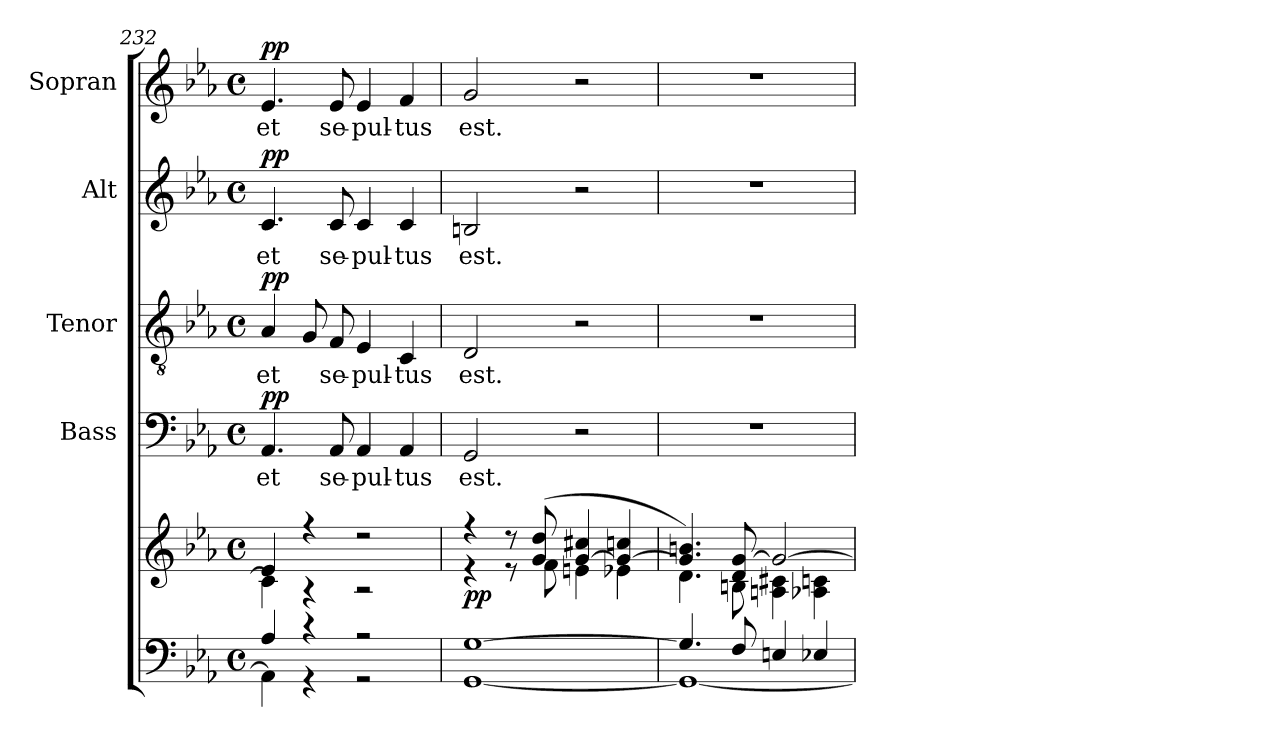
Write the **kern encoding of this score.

**kern	**kern	**dynam	**kern	**text	**dynam	**kern	**text	**dynam	**kern	**text	**dynam	**kern	**text	**dynam
*part5	*part5	*part5	*part4	*part4	*part4	*part3	*part3	*part3	*part2	*part2	*part2	*part1	*part1	*part1
*staff6	*staff5	*staff5/6	*staff4	*staff4	*staff4	*staff3	*staff3	*staff3	*staff2	*staff2	*staff2	*staff1	*staff1	*staff1
*	*	*	*I"Bass	*	*	*I"Tenor	*	*	*I"Alt	*	*	*I"Sopran	*	*
*	*	*	*I'B.	*	*	*I'T.	*	*	*I'A.	*	*	*I'S.	*	*
*clefF4	*clefG2	*	*clefF4	*	*	*clefGv2	*	*	*clefG2	*	*	*clefG2	*	*
*k[b-e-a-]	*k[b-e-a-]	*	*k[b-e-a-]	*	*	*k[b-e-a-]	*	*	*k[b-e-a-]	*	*	*k[b-e-a-]	*	*
*E-:	*E-:	*	*E-:	*	*	*E-:	*	*	*E-:	*	*	*E-:	*	*
*M4/4	*M4/4	*	*M4/4	*	*	*M4/4	*	*	*M4/4	*	*	*M4/4	*	*
*met(c)	*met(c)	*	*met(c)	*	*	*met(c)	*	*	*met(c)	*	*	*met(c)	*	*
=232	=232	=232	=232	=232	=232	=232	=232	=232	=232	=232	=232	=232	=232	=232
*^	*^	*	*	*	*	*	*	*	*	*	*	*	*	*
!	!	!	!	!	!	!LO:LY:b	!LO:DY:a	!	!LO:LY:b	!LO:DY:a	!	!LO:LY:b	!LO:DY:a	!	!LO:LY:b	!LO:DY:a
4A-/	4AA-\]	4e-/	4c\]	.	4.AA-/	et	pp	4A-/	et	pp	4.c/	et	pp	4.e-/	et	pp
4r	4r	4r	4r	.	.	.	.	8G/	.	.	.	.	.	.	.	.
!	!	!	!	!	!	!LO:LY:b	!	!	!LO:LY:b	!	!	!LO:LY:b	!	!	!LO:LY:b	!
.	.	.	.	.	8AA-/	se-	.	8F/	se-	.	8c/	se-	.	8e-/	se-	.
!	!	!	!	!	!	!LO:LY:b	!	!	!LO:LY:b	!	!	!LO:LY:b	!	!	!LO:LY:b	!
2r	2r	2r	2r	.	4AA-/	-pul-	.	4E-/	-pul-	.	4c/	-pul-	.	4e-/	-pul-	.
!	!	!	!	!	!	!LO:LY:b	!	!	!LO:LY:b	!	!	!LO:LY:b	!	!	!LO:LY:b	!
.	.	.	.	.	4AA-/	-tus	.	4C/	-tus	.	4c/	-tus	.	4f/	-tus	.
!!LO:PB:g=z
=233	=233	=233	=233	=233	=233	=233	=233	=233	=233	=233	=233	=233	=233	=233	=233	=233
!	!	!	!	!LO:DY:b	!	!LO:LY:b	!	!	!LO:LY:b	!	!	!LO:LY:b	!	!	!LO:LY:b	!
[>1G	[<1GG	4r	4r	pp	2GG/	est.	.	2D/	est.	.	2Bn/	est.	.	2g/	est.	.
.	.	8r	8r	.	.	.	.	.	.	.	.	.	.	.	.	.
.	.	(8g/ 8dd/	8f\	.	.	.	.	.	.	.	.	.	.	.	.	.
.	.	[>4g/ 4cc#X/	4en\	.	2r	.	.	2r	.	.	2r	.	.	2r	.	.
.	.	4g/_ 4ccn/	4e-X\	.	.	.	.	.	.	.	.	.	.	.	.	.
=234	=234	=234	=234	=234	=234	=234	=234	=234	=234	=234	=234	=234	=234	=234	=234	=234
4.G/]	1GG_	4.g/] 4.bn/)	4.d\	.	1r	.	.	1r	.	.	1r	.	.	1r	.	.
8F/	.	8d/ [>8g/	8Bn\	.	.	.	.	.	.	.	.	.	.	.	.	.
4En/	.	2g/_	4An\ 4c#X\	.	.	.	.	.	.	.	.	.	.	.	.	.
4E-X/	.	.	4A-X\ 4cn\	.	.	.	.	.	.	.	.	.	.	.	.	.
*v	*v	*	*	*	*	*	*	*	*	*	*	*	*	*	*	*
*	*v	*v	*	*	*	*	*	*	*	*	*	*	*	*	*
=	=	=	=	=	=	=	=	=	=	=	=	=	=	=
*-	*-	*-	*-	*-	*-	*-	*-	*-	*-	*-	*-	*-	*-	*-
